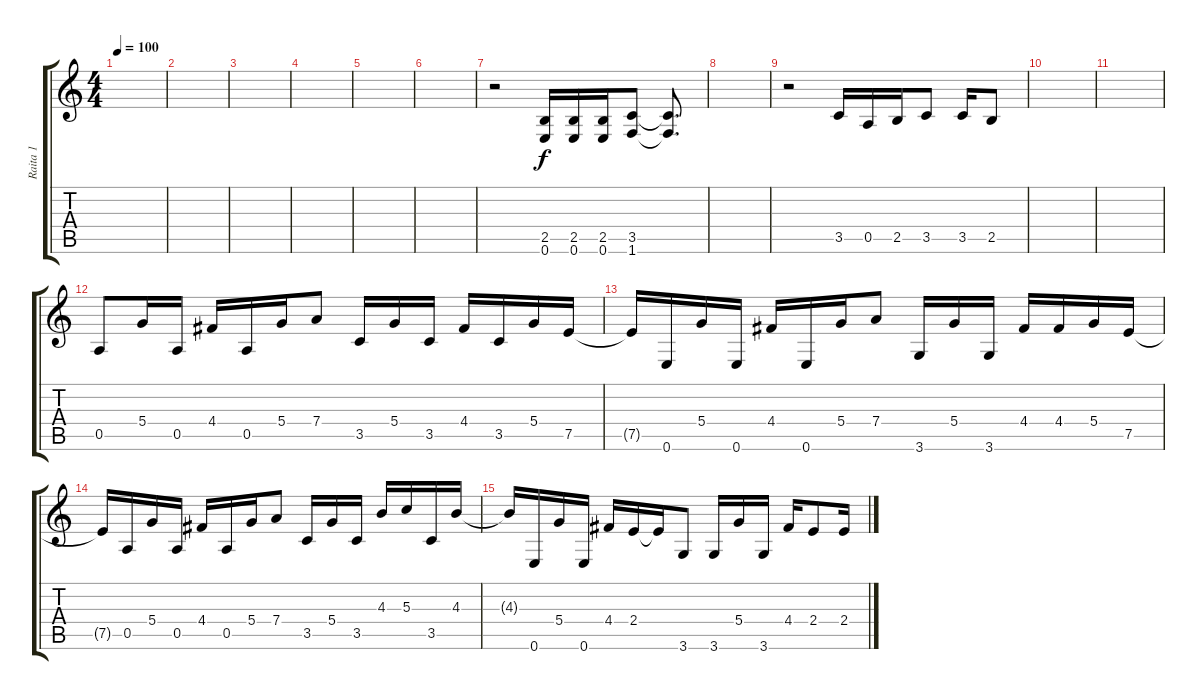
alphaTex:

\track ("Raita 1" "Raita 1") {instrument distortionguitar}
\staff {score tabs}
\tuning (E4 B3 G3 D3 A2 E2) {hide}
\ts (4 4)
\tempo 100
\clef g2
\ks c
|
|
|
|
|
|
r.2 (2.5 0.6).16 (2.5 0.6).16 (2.5 0.6).16 (3.5 1.6).8 (3.5{t} 1.6{t}).8{d} |
|
r.2 3.5.16 0.5.16 2.5.16 3.5.8 3.5.16 2.5.8 |
|
|
0.5.8 5.4.16 0.5.16 4.4.16 0.5.16 5.4.16 7.4.8 3.5.16 5.4.16 3.5.16 4.4.16 3.5.16 5.4.16 7.5.16 |
7.5{t}.16 0.6.16 5.4.16 0.6.16 4.4.16 0.6.16 5.4.16 7.4.8 3.6.16 5.4.16 3.6.16 4.4.16 4.4.16 5.4.16 7.5.16 |
7.5{t}.16 0.5.16 5.4.16 0.5.16 4.4.16 0.5.16 5.4.16 7.4.8 3.5.16 5.4.16 3.5.16 4.3.16 5.3.16 3.5.16 4.3.16 |
4.3{t}.16 0.6.16 5.4.16 0.6.16 4.4.16 2.4.16 2.4{t}.16 3.6.8 3.6.16 5.4.16 3.6.16 4.4.16 2.4.8 2.4.16
